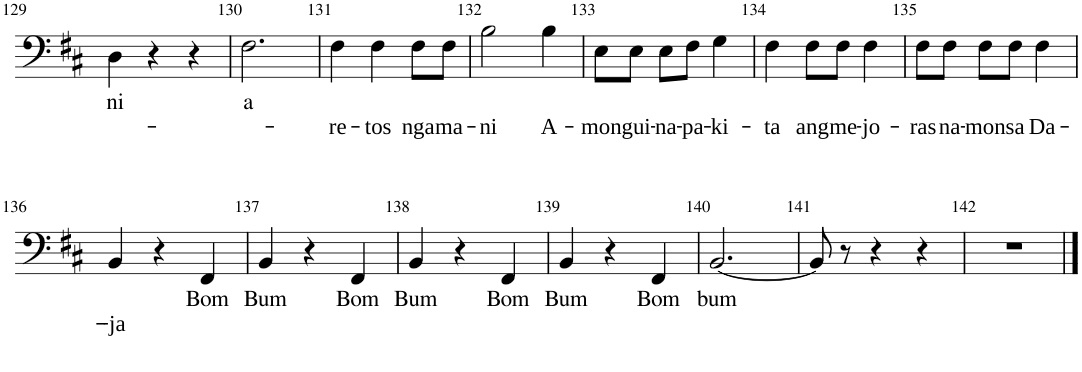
**kern	**text	**text
*part1	*part1	*part1
*staff1	*staff1	*staff1
*I"Basse	*	*
*I'B	*	*
!!LO:PB:g=z
*clefF4	*	*
*k[f#c#]	*	*
*b:	*	*
*M3/4	*	*
=129	=129	=129
!	!LO:LY:b	!
4D\	ni	.
4r	.	.
4r	.	.
=130	=130	=130
!	!LO:LY:b	!
2.F#\	a	.
=131	=131	=131
!	!	!LO:LY:b
4F#\	.	-re-
!	!	!LO:LY:b
4F#\	.	-tos
!	!	!LO:LY:b
8F#\L	.	nga
!	!	!LO:LY:b
8F#\J	.	ma-
=132	=132	=132
!	!	!LO:LY:b
2B\	.	-ni
!	!	!LO:LY:b
4B\	.	A-
=133	=133	=133
!	!	!LO:LY:b
8E\L	.	-mon
!	!	!LO:LY:b
8E\J	.	gui-
!	!	!LO:LY:b
8E\L	.	-na-
!	!	!LO:LY:b
8F#\J	.	-pa-
!	!	!LO:LY:b
4G\	.	-ki-
=134	=134	=134
!	!	!LO:LY:b
4F#\	.	-ta
!	!	!LO:LY:b
8F#\L	.	ang
!	!	!LO:LY:b
8F#\J	.	me-
!	!	!LO:LY:b
4F#\	.	-jo-
=135	=135	=135
!	!	!LO:LY:b
8F#\L	.	-ras
!	!	!LO:LY:b
8F#\J	.	na-
!	!	!LO:LY:b
8F#\L	.	-mon
!	!	!LO:LY:b
8F#\J	.	sa
!	!	!LO:LY:b
4F#\	.	Da-
!!LO:LB:g=z
=136	=136	=136
!	!	!LO:LY:b
4BB/	.	-ja-
4r	.	.
!	!LO:LY:b	!
4FF#/	Bom	.
=137	=137	=137
!	!LO:LY:b	!
4BB/	Bum	.
4r	.	.
!	!LO:LY:b	!
4FF#/	Bom	.
=138	=138	=138
!	!LO:LY:b	!
4BB/	Bum	.
4r	.	.
!	!LO:LY:b	!
4FF#/	Bom	.
=139	=139	=139
!	!LO:LY:b	!
4BB/	Bum	.
4r	.	.
!	!LO:LY:b	!
4FF#/	Bom	.
=140	=140	=140
!	!LO:LY:b	!
[2.BB/	bum	.
=141	=141	=141
8BB/]	.	.
8r	.	.
4r	.	.
4r	.	.
=142	=142	=142
2.r	.	.
==	==	==
*-	*-	*-
